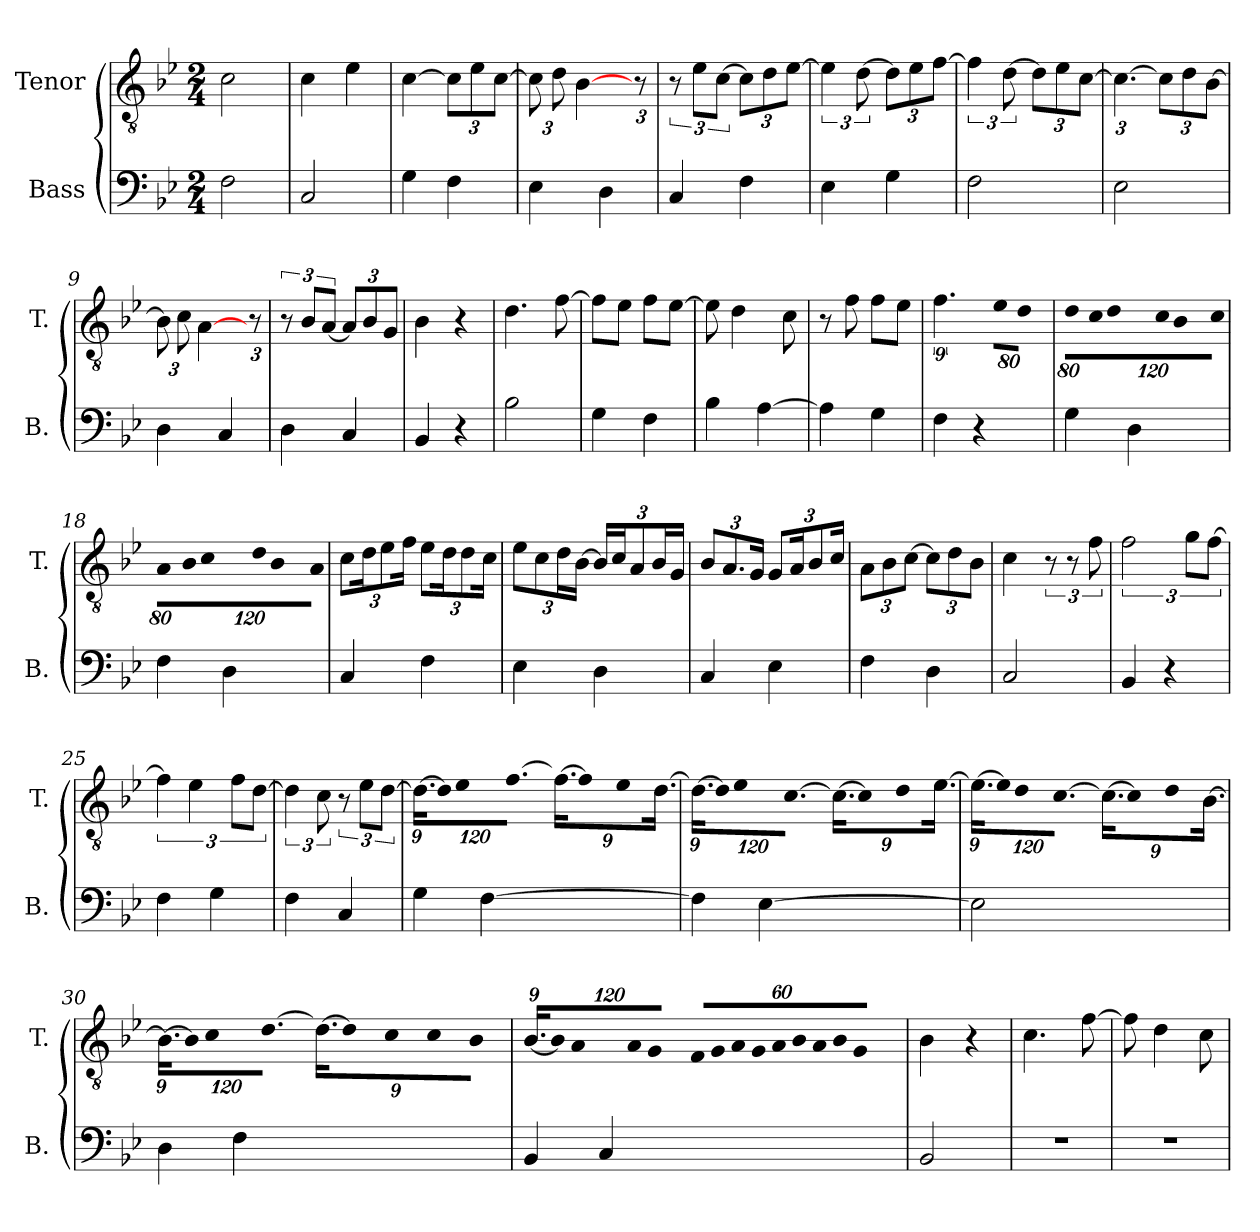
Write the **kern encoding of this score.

**kern	**kern
*part2	*part1
*staff2	*staff1
*I"Bass	*I"Tenor
*I'B.	*I'T.
*clefF4	*clefGv2
*k[b-e-]	*k[b-e-]
*M2/4	*M2/4
=1	=1
2F\	2c\
=2	=2
2C/	4c\
.	4e-\
=3	=3
4G\	[4c\
*	*Xbrackettup
4F\	12c\L]
.	12e-\
.	[12c\J
=4	=4
4E-\	12c\L]
.	12d\
.	[4B-\
4D\	.
.	12r
=5	=5
*	*brackettup
4C/	12r
.	12e-\L
.	[12c\J
*	*Xbrackettup
4F\	12c\L]
.	12d\
.	[12e-\J
=6	=6
*	*brackettup
4E-\	6e-\]
.	[12d\
*	*Xbrackettup
4G\	12d\L]
.	12e-\
.	[12f\J
=7	=7
*	*brackettup
2F\	6f\]
.	[12d\
*	*Xbrackettup
.	12d\L]
.	12e-\
.	[12c\J
=8	=8
2E-\	6.c\_
.	12c\L]
.	12d\
.	[12B-\J
=9	=9
4D\	12B-\L]
.	12c\
.	[4A\
4C/	.
.	12r
!!LO:LB:g=z
=10	=10
*	*brackettup
4D\	12r
.	12B-/L
.	[12A/J
*	*Xbrackettup
4C/	12A/L]
.	12B-/
.	12G/J
=11	=11
4BB-/	4B-\
4r	4r
=12	=12
2B-\	4.d\
.	[8f\
=13	=13
4G\	8f\L]
.	8e-\J
4F\	8f\L
.	[8e-\J
=14	=14
4B-\	8e-\]
.	4d\
[4A\	.
.	8c\
=15	=15
4A\]	8r
.	8f\
4G\	8f\L
.	8e-\J
=16	=16
*	*brackettup
4F\	9%2.f\
4r	.
!	!LO:N:vis=8
.	640%71e-\L
!	!LO:N:vis=16
.	1920%107d\Jk
=17	=17
*	*Xbrackettup
!	!LO:N:vis=8
4G\	640%71d\L
!	!LO:N:vis=16
.	1920%107c\K
!	!LO:N:vis=8
.	640%71d\
4D\	.
!	!LO:N:vis=16
.	1920%107c\K
!	!LO:N:vis=8
.	640%71B-\
!	!LO:N:vis=16
.	1920%107c\Jk
=18	=18
!	!LO:N:vis=8
4F\	640%71A\L
!	!LO:N:vis=16
.	1920%107B-\K
!	!LO:N:vis=8
.	640%71c\
4D\	.
!	!LO:N:vis=16
.	1920%107d\K
!	!LO:N:vis=8
.	640%71B-\
!	!LO:N:vis=16
.	1920%107A\Jk
!!LO:LB:g=z
=19	=19
4C/	12c\L
.	24d\K
.	12e-\
.	24f\Jk
4F\	12e-\L
.	24d\K
.	12d\
.	24c\Jk
=20	=20
4E-\	12e-\L
.	12c\
.	24d\L
.	[24B-\JJ
4D\	24B-/LL]
.	24c/J
.	12A/
.	24B-/L
.	24G/JJ
=21	=21
4C/	12B-/L
.	12.A/
.	24G/Jk
4E-\	12G/L
.	24A/K
.	12B-/
.	24c/Jk
=22	=22
4F\	12A\L
.	12B-\
.	[12c\J
4D\	12c\L]
.	12d\
.	12B-\J
=23	=23
2C/	4c\
*	*brackettup
.	12r
.	12r
.	12f\
=24	=24
4BB-/	3f\
4r	.
.	12g\L
.	[12f\J
=25	=25
4F\	6f\]
.	6e-\
4G\	.
.	12f\L
.	[12d\J
=26	=26
4F\	6d\]
.	12c\
4C/	12r
.	12e-\L
.	[12d\J
!!LO:LB:g=z
=27	=27
*	*Xbrackettup
4G\	18.d\LL_
!	!LO:N:vis=16
.	1920%107d\]
!	!LO:N:vis=32
.	1920%53e-\K
.	[18.f\JJ
[4F\	18.f\LL_
!	!LO:N:vis=16
.	1920%107f\]
!	!LO:N:vis=32
.	1920%53e-\K
.	[18.d\JJ
=28	=28
4F\]	18.d\LL_
!	!LO:N:vis=16
.	1920%107d\]
!	!LO:N:vis=32
.	1920%53e-\K
.	[18.c\JJ
[4E-\	18.c\LL_
!	!LO:N:vis=16
.	1920%107c\]
!	!LO:N:vis=32
.	1920%53d\K
.	[18.e-\JJ
=29	=29
2E-\]	18.e-\LL_
!	!LO:N:vis=16
.	1920%107e-\]
!	!LO:N:vis=32
.	1920%53d\K
.	[18.c\JJ
.	18.c\LL_
!	!LO:N:vis=16
.	1920%107c\]
!	!LO:N:vis=32
.	1920%53d\K
.	[18.B-\JJ
=30	=30
4D\	18.B-\LL_
!	!LO:N:vis=16
.	1920%107B-\]
!	!LO:N:vis=32
.	1920%53c\K
.	[18.d\JJ
4F\	18.d\LL_
!	!LO:N:vis=16
.	1920%107d\]
!	!LO:N:vis=32
.	1920%53c\K
!	!LO:N:vis=16
.	1920%107c\
!	!LO:N:vis=32
.	1920%53B-\JJk
!!LO:LB:g=z
=31	=31
4BB-/	[18.B-/LL
!	!LO:N:vis=16
.	1920%107B-/]
!	!LO:N:vis=32
.	1920%53A/K
!	!LO:N:vis=16
.	1920%107A/
!	!LO:N:vis=32
.	1920%53G/JJk
!	!LO:N:vis=32
4C/	1920%53F/LLL
!	!LO:N:vis=32
.	1920%53G/
!	!LO:N:vis=32
.	1920%53A/
!	!LO:N:vis=32
.	1920%53G/
!	!LO:N:vis=32
.	1920%53A/
!	!LO:N:vis=32
.	1920%53B-/
!	!LO:N:vis=32
.	1920%53A/
!	!LO:N:vis=32
.	1920%53B-/
!	!LO:N:vis=32
.	1920%53G/JJJ
.	640ryy
=32	=32
2BB-/	4B-\
.	4r
=33	=33
2r	4.c\
.	[8f\
=34	=34
2r	8f\]
.	4d\
.	8c\
=	=
*-	*-
